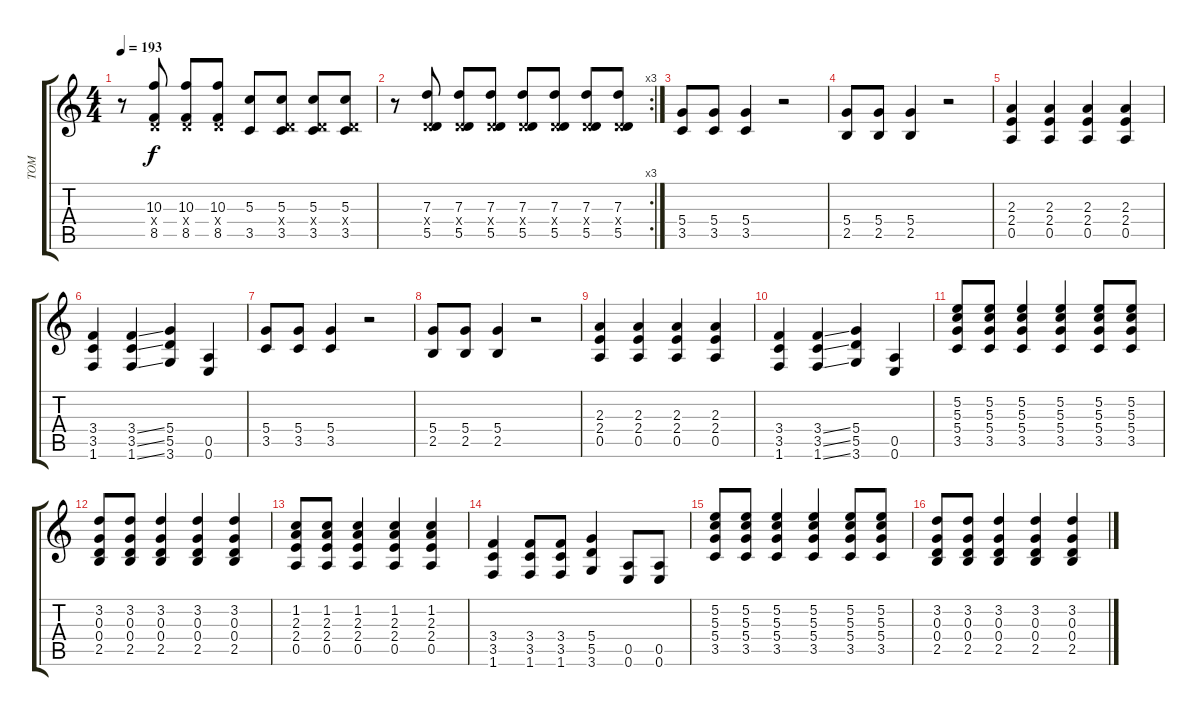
\track ("TOM" "TOM") {instrument distortionguitar}
\staff {score tabs}
\tuning (E4 B3 G3 D3 A2 E2) {hide}
\ts (4 4)
\tempo 193
\clef g2
\ks c
r.8{dy f} (10.3 0.4{x} 8.5).8 (10.3 0.4{x} 8.5).8 (10.3 0.4{x} 8.5).8 (5.3 3.5).8 (5.3 0.4{x} 3.5).8 (5.3 0.4{x} 3.5).8 (5.3 0.4{x} 3.5).8 |
\rc 3
r.8 (7.3 0.4{x} 5.5).8 (7.3 0.4{x} 5.5).8 (7.3 0.4{x} 5.5).8 (7.3 0.4{x} 5.5).8 (7.3 0.4{x} 5.5).8 (7.3 0.4{x} 5.5).8 (7.3 0.4{x} 5.5).8 |
(5.4 3.5).8 (5.4 3.5).8 (5.4 3.5).4 r.2 |
(5.4 2.5).8 (5.4 2.5).8 (5.4 2.5).4 r.2 |
(2.3 2.4 0.5).4 (2.3 2.4 0.5).4 (2.3 2.4 0.5).4 (2.3 2.4 0.5).4 |
(3.4 3.5 1.6).4 (3.4{ss} 3.5{ss} 1.6{ss}).4 (5.4 5.5 3.6).4 (0.5 0.6).4 |
(5.4 3.5).8 (5.4 3.5).8 (5.4 3.5).4 r.2 |
(5.4 2.5).8 (5.4 2.5).8 (5.4 2.5).4 r.2 |
(2.3 2.4 0.5).4 (2.3 2.4 0.5).4 (2.3 2.4 0.5).4 (2.3 2.4 0.5).4 |
(3.4 3.5 1.6).4 (3.4{ss} 3.5{ss} 1.6{ss}).4 (5.4 5.5 3.6).4 (0.5 0.6).4 |
(5.2 5.3 5.4 3.5).8 (5.2 5.3 5.4 3.5).8 (5.2 5.3 5.4 3.5).4 (5.2 5.3 5.4 3.5).4 (5.2 5.3 5.4 3.5).8 (5.2 5.3 5.4 3.5).8 |
(3.2 0.3 0.4 2.5).8 (3.2 0.3 0.4 2.5).8 (3.2 0.3 0.4 2.5).4 (3.2 0.3 0.4 2.5).4 (3.2 0.3 0.4 2.5).4 |
(1.2 2.3 2.4 0.5).8 (1.2 2.3 2.4 0.5).8 (1.2 2.3 2.4 0.5).4 (1.2 2.3 2.4 0.5).4 (1.2 2.3 2.4 0.5).4 |
(3.4 3.5 1.6).4 (3.4 3.5 1.6).8 (3.4 3.5 1.6).8 (5.4 5.5 3.6).4 (0.5 0.6).8 (0.5 0.6).8 |
(5.2 5.3 5.4 3.5).8 (5.2 5.3 5.4 3.5).8 (5.2 5.3 5.4 3.5).4 (5.2 5.3 5.4 3.5).4 (5.2 5.3 5.4 3.5).8 (5.2 5.3 5.4 3.5).8 |
(3.2 0.3 0.4 2.5).8 (3.2 0.3 0.4 2.5).8 (3.2 0.3 0.4 2.5).4 (3.2 0.3 0.4 2.5).4 (3.2 0.3 0.4 2.5).4
